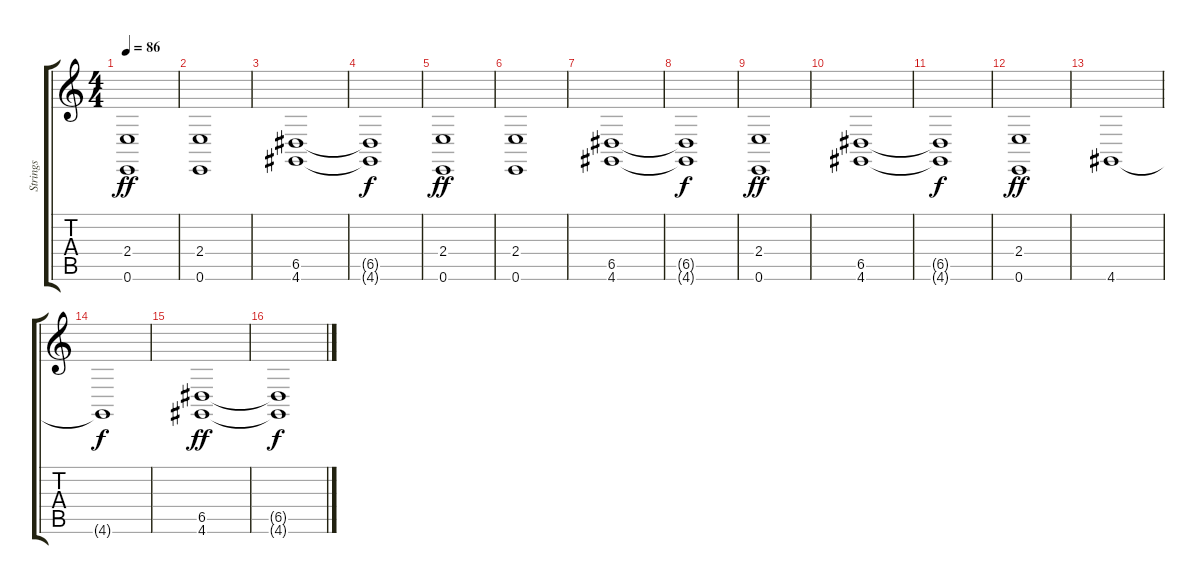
\track ("Strings" "Strings") {instrument stringensemble1}
\staff {score tabs}
\tuning (E4 B3 G3 D3 A2 E2) {hide}
\ts (4 4)
\tempo 86
\clef g2
\ks c
(2.4 0.6).1{dy ff} |
(2.4 0.6).1 |
(6.5 4.6).1 |
(6.5{t} 4.6{t}).1{dy f} |
(2.4 0.6).1{dy ff} |
(2.4 0.6).1 |
(6.5 4.6).1 |
(6.5{t} 4.6{t}).1{dy f} |
(2.4 0.6).1{dy ff} |
(6.5 4.6).1 |
(6.5{t} 4.6{t}).1{dy f} |
(2.4 0.6).1{dy ff} |
4.6.1 |
4.6{t}.1{dy f} |
(6.5 4.6).1{dy ff} |
(6.5{t} 4.6{t}).1{dy f}
